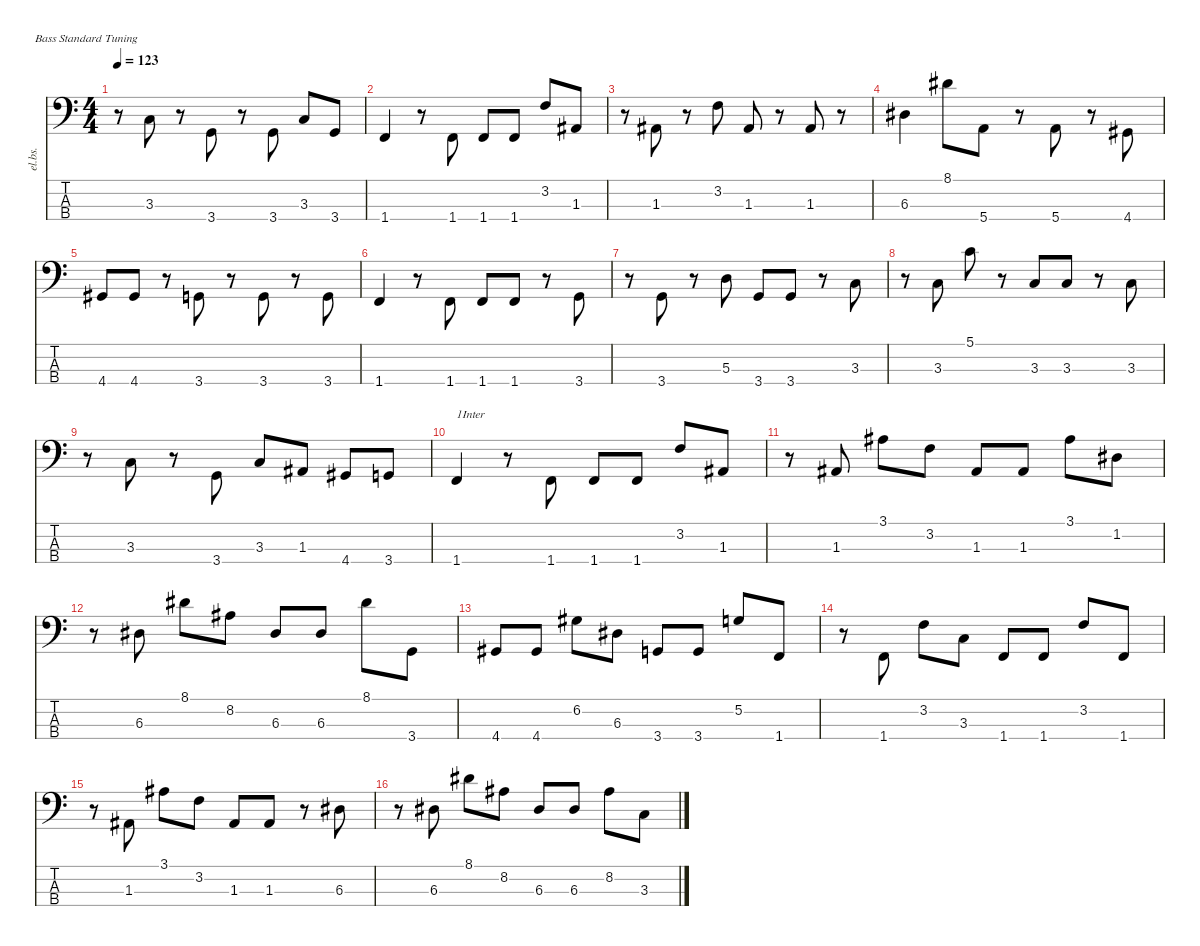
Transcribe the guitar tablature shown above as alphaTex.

\defaultSystemsLayout 4
\hideDynamics
\bracketExtendMode nobrackets
\track ("Electric Bass" "el.bs.") {mute instrument electricbassfinger}
\staff {score tabs}
\tuning (G2 D2 A1 E1)
\ts (4 4)
\tempo 123
\clef f4
\ks c
r.8{dy mf beam Down} 3.3.8{beam Up} r.8{beam Down} 3.4.8{beam Up} r.8{beam Down} 3.4.8{beam Up} 3.3.8{beam Up} 3.4.8{beam Up} |
1.4.4{beam Up} r.8{beam Down} 1.4.8{beam Up} 1.4.8{beam Up} 1.4.8{beam Up} 3.2.8{beam Up} 1.3{acc #}.8{beam Up} |
r.8{beam Down} 1.3{acc #}.8{beam Up} r.8{beam Down} 3.2.8{beam Down} 1.3{acc #}.8{beam Up} r.8{beam Down} 1.3{acc #}.8{beam Up} r.8{beam Down} |
6.3{acc #}.4{beam Down} 8.1{acc #}.8{beam Down} 5.4.8{beam Down} r.8{beam Down} 5.4.8{beam Up} r.8{beam Down} 4.4{acc #}.8{beam Up} |
4.4{acc #}.8{beam Up} 4.4{acc #}.8{beam Up} r.8{beam Down} 3.4.8{beam Up} r.8{beam Down} 3.4.8{beam Up} r.8{beam Down} 3.4.8{beam Up} |
1.4.4{beam Up} r.8{beam Down} 1.4.8{beam Up} 1.4.8{beam Up} 1.4.8{beam Up} r.8{beam Down} 3.4.8{beam Up} |
r.8{beam Down} 3.4.8{beam Up} r.8{beam Down} 5.3.8{beam Down} 3.4.8{beam Up} 3.4.8{beam Up} r.8{beam Down} 3.3.8{beam Up} |
r.8{beam Down} 3.3.8{beam Up} 5.1.8{beam Down} r.8{beam Down} 3.3.8{beam Up} 3.3.8{beam Up} r.8{beam Down} 3.3.8{beam Up} |
r.8{beam Down} 3.3.8{beam Up} r.8{beam Down} 3.4.8{beam Up} 3.3.8{beam Up} 1.3{acc #}.8{beam Up} 4.4{acc #}.8{beam Up} 3.4.8{beam Up} |
1.4.4{txt "1Inter" beam Up} r.8{beam Down} 1.4.8{beam Up} 1.4.8{beam Up} 1.4.8{beam Up} 3.2.8{beam Up} 1.3{acc #}.8{beam Up} |
r.8 1.3{acc #}.8 3.1{acc #}.8 3.2.8 1.3{acc #}.8 1.3{acc #}.8 3.1{acc #}.8 1.2{acc #}.8 |
r.8{beam Down} 6.3{acc #}.8{beam Down} 8.1{acc #}.8{beam Down} 8.2{acc #}.8{beam Down} 6.3{acc #}.8{beam Up} 6.3{acc #}.8{beam Up} 8.1{acc #}.8{beam Down} 3.4.8{beam Down} |
4.4{acc #}.8{beam Up} 4.4{acc #}.8{beam Up} 6.2{acc #}.8{beam Down} 6.3{acc #}.8{beam Down} 3.4.8{beam Up} 3.4.8{beam Up} 5.2.8{beam Up} 1.4.8{beam Up} |
r.8{beam Down} 1.4.8{beam Up} 3.2.8{beam Down} 3.3.8{beam Down} 1.4.8{beam Up} 1.4.8{beam Up} 3.2.8{beam Up} 1.4.8{beam Up} |
r.8{beam Down} 1.3{acc #}.8{beam Up} 3.1{acc #}.8{beam Down} 3.2.8{beam Down} 1.3{acc #}.8{beam Up} 1.3{acc #}.8{beam Up} r.8{beam Down} 6.3{acc #}.8{beam Down} |
r.8{beam Down} 6.3{acc #}.8{beam Down} 8.1{acc #}.8{beam Down} 8.2{acc #}.8{beam Down} 6.3{acc #}.8{beam Up} 6.3{acc #}.8{beam Up} 8.2{acc #}.8{beam Down} 3.3.8{beam Down}
